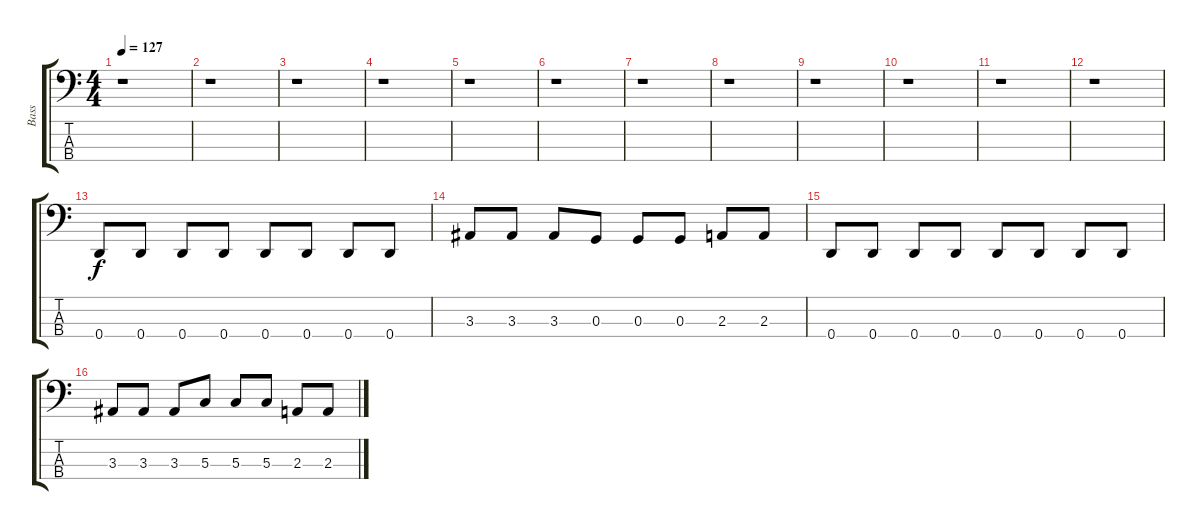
\track ("Bass" "Bass") {instrument electricbassfinger}
\staff {score tabs}
\tuning (F2 C2 G1 D1) {hide}
\ts (4 4)
\tempo 127
\clef f4
\ks c
r.1{dy f} |
r.1 |
r.1 |
r.1 |
r.1 |
r.1 |
r.1 |
r.1 |
r.1 |
r.1 |
r.1 |
r.1 |
0.4.8 0.4.8 0.4.8 0.4.8 0.4.8 0.4.8 0.4.8 0.4.8 |
3.3.8 3.3.8 3.3.8 0.3.8 0.3.8 0.3.8 2.3.8 2.3.8 |
0.4.8 0.4.8 0.4.8 0.4.8 0.4.8 0.4.8 0.4.8 0.4.8 |
3.3.8 3.3.8 3.3.8 5.3.8 5.3.8 5.3.8 2.3.8 2.3.8
